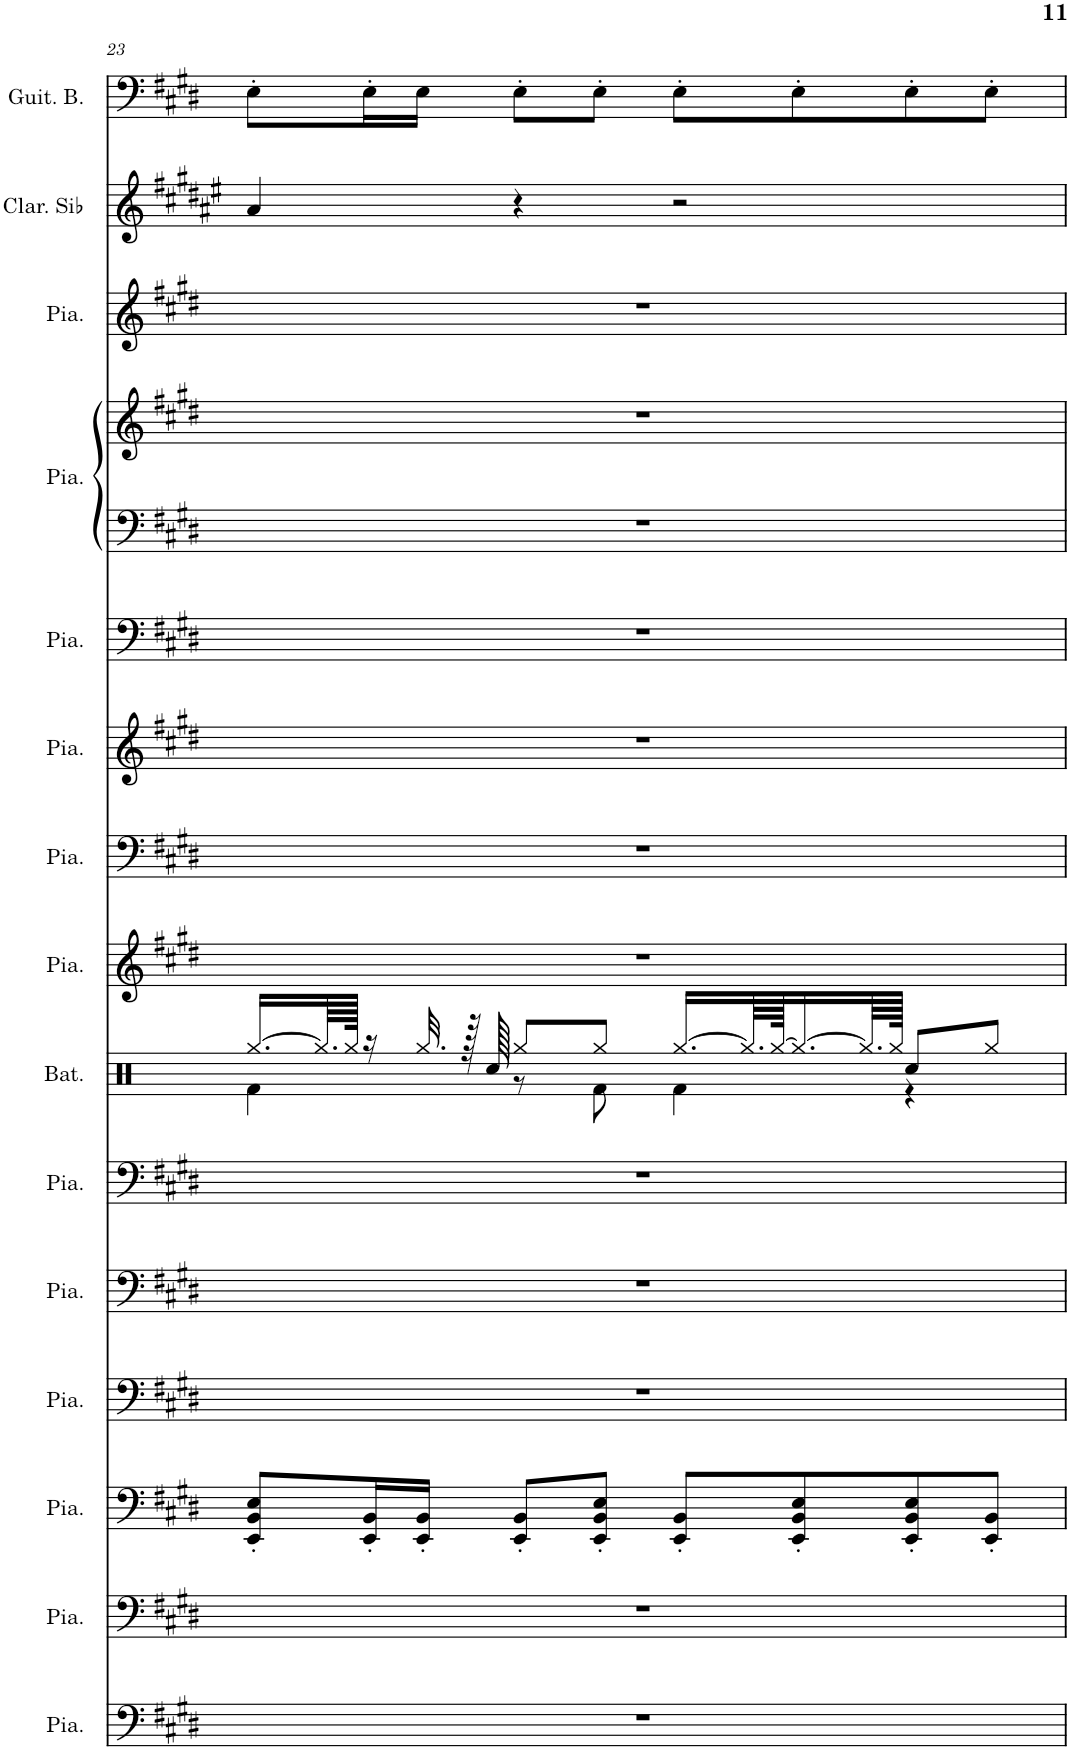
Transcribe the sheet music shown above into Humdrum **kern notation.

**kern	**kern	**kern	**kern	**kern	**kern	**kern	**kern	**kern	**kern	**kern	**kern	**kern	**kern	**kern	**kern
*part15	*part14	*part13	*part12	*part11	*part10	*part9	*part8	*part7	*part6	*part5	*part4	*part4	*part3	*part2	*part1
*staff16	*staff15	*staff14	*staff13	*staff12	*staff11	*staff10	*staff9	*staff8	*staff7	*staff6	*staff5	*staff4	*staff3	*staff2	*staff1
*I"Piano	*I"Piano	*I"Piano	*I"Piano	*I"Piano	*I"Piano	*I"Batterie	*I"Piano	*I"Piano	*I"Piano	*I"Piano	*I"Piano	*	*I"Piano	*I"Clarinette en Sib	*I"Guitare Basse
*I'Pia.	*I'Pia.	*I'Pia.	*I'Pia.	*I'Pia.	*I'Pia.	*I'Bat.	*I'Pia.	*I'Pia.	*I'Pia.	*I'Pia.	*I'Pia.	*	*I'Pia.	*I'Clar. Sib	*I'Guit. B.
!!LO:PB:g=z
*clefF4	*clefF4	*clefF4	*clefG2	*clefG2	*clefF4	*clefX	*clefG2	*clefF4	*clefG2	*clefF4	*clefF4	*clefG2	*clefG2	*clefG2	*clefF4
*	*	*	*	*	*	*	*	*	*	*	*	*	*	*Trd1c2	*Trd7c12
*k[f#c#g#d#]	*k[f#c#g#d#]	*k[f#c#g#d#]	*k[f#c#g#d#]	*k[f#c#g#d#]	*k[f#c#g#d#]	*k[]	*k[f#c#g#d#]	*k[f#c#g#d#]	*k[f#c#g#d#]	*k[f#c#g#d#]	*k[f#c#g#d#]	*k[f#c#g#d#]	*k[f#c#g#d#]	*k[f#c#g#d#a#e#]	*k[f#c#g#d#]
*M4/4	*M4/4	*M4/4	*M4/4	*M4/4	*M4/4	*M4/4	*M4/4	*M4/4	*M4/4	*M4/4	*M4/4	*M4/4	*M4/4	*M4/4	*M4/4
=23	=23	=23	=23	=23	=23	=23	=23	=23	=23	=23	=23	=23	=23	=23	=23
*	*	*	*	*	*	*^	*	*	*	*	*	*	*	*	*
1r	1r	8EE/' 8BB/' 8E/'L	1r	1r	1r	[16.Rgg/LL	4Rf\	1r	1r	1r	1r	1r	1r	1r	4a#/	8E'\L
.	.	.	.	.	.	64.Rgg/LL]	.	.	.	.	.	.	.	.	.	.
.	.	.	.	.	.	128Rgg/JJJJk	.	.	.	.	.	.	.	.	.	.
.	.	16EE/' 16BB/'L	.	.	.	16r	.	.	.	.	.	.	.	.	.	16E'\L
.	.	16EE/' 16BB/'JJ	.	.	.	32.Rgg/	.	.	.	.	.	.	.	.	.	16E\JJ
.	.	.	.	.	.	128r	.	.	.	.	.	.	.	.	.	.
.	.	.	.	.	.	128Rcc/	.	.	.	.	.	.	.	.	.	.
.	.	8EE/' 8BB/'L	.	.	.	8Rgg/L	8r	.	.	.	.	.	.	.	4r	8E'\L
.	.	8EE/' 8BB/' 8E/'J	.	.	.	8Rgg/J	8Rf\	.	.	.	.	.	.	.	.	8E'\J
.	.	8EE/' 8BB/'L	.	.	.	[16.Rgg/LL	4Rf\	.	.	.	.	.	.	.	2r	8E'\L
.	.	.	.	.	.	64.Rgg/LL]	.	.	.	.	.	.	.	.	.	.
.	.	.	.	.	.	[128Rgg/JJK	.	.	.	.	.	.	.	.	.	.
.	.	8EE/' 8BB/' 8E/'	.	.	.	16.Rgg/_	.	.	.	.	.	.	.	.	.	8E'\
.	.	.	.	.	.	64.Rgg/LL]	.	.	.	.	.	.	.	.	.	.
.	.	.	.	.	.	128Rgg/JJJJk	.	.	.	.	.	.	.	.	.	.
.	.	8EE/' 8BB/' 8E/'	.	.	.	8Rcc/L	4r	.	.	.	.	.	.	.	.	8E'\
.	.	8EE/' 8BB/'J	.	.	.	8Rgg/J	.	.	.	.	.	.	.	.	.	8E'\J
*	*	*	*	*	*	*v	*v	*	*	*	*	*	*	*	*	*
=	=	=	=	=	=	=	=	=	=	=	=	=	=	=	=
*-	*-	*-	*-	*-	*-	*-	*-	*-	*-	*-	*-	*-	*-	*-	*-
